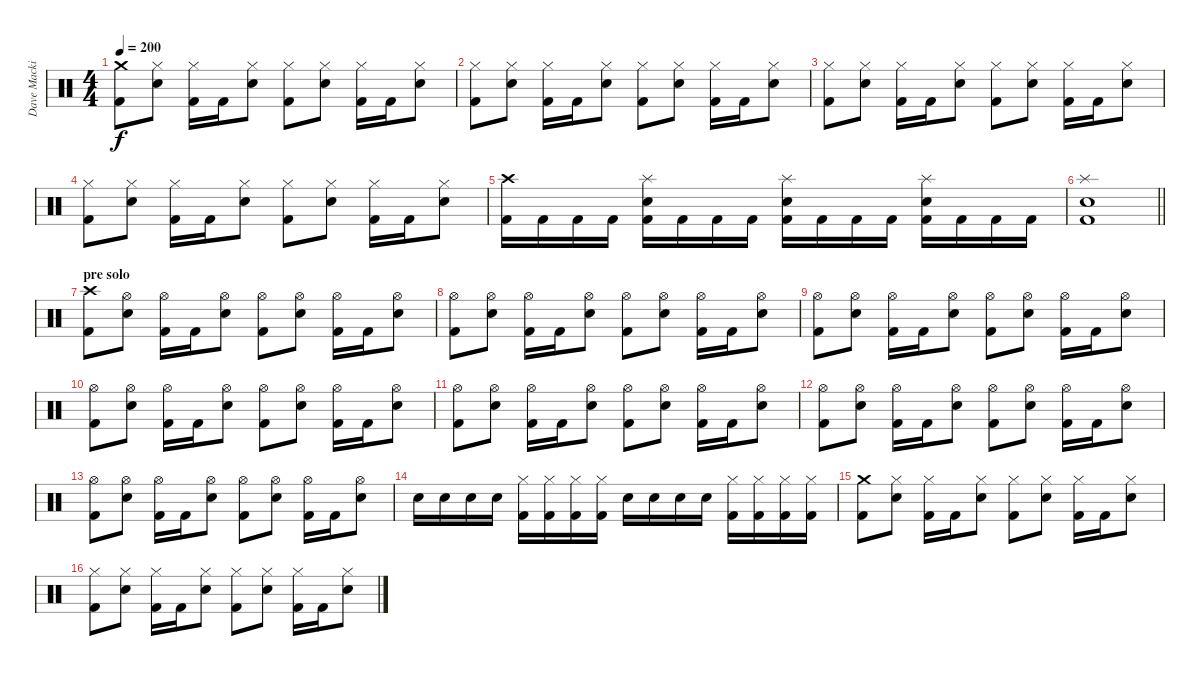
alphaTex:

\track ("Dave Mackintosh" "Dave Macki") {instrument percussion}
\staff {score}
\articulation defaults
\ts (4 4)
\tempo 200
\clef neutral
\ks aminor
("Kick (hit) 2" "Crash medium (hit)").8{dy f} ("Snare (hit) 2" "Hi-Hat (closed)").8 ("Kick (hit) 2" "Hi-Hat (closed)").16 "Kick (hit) 2".16 ("Snare (hit) 2" "Hi-Hat (closed)").8 ("Kick (hit) 2" "Hi-Hat (closed)").8 ("Snare (hit) 2" "Hi-Hat (closed)").8 ("Kick (hit) 2" "Hi-Hat (closed)").16 "Kick (hit) 2".16 ("Snare (hit) 2" "Hi-Hat (closed)").8 |
("Kick (hit) 2" "Hi-Hat (closed)").8 ("Snare (hit) 2" "Hi-Hat (closed)").8 ("Kick (hit) 2" "Hi-Hat (closed)").16 "Kick (hit) 2".16 ("Snare (hit) 2" "Hi-Hat (closed)").8 ("Kick (hit) 2" "Hi-Hat (closed)").8 ("Snare (hit) 2" "Hi-Hat (closed)").8 ("Kick (hit) 2" "Hi-Hat (closed)").16 "Kick (hit) 2".16 ("Snare (hit) 2" "Hi-Hat (closed)").8 |
("Kick (hit) 2" "Hi-Hat (closed)").8 ("Snare (hit) 2" "Hi-Hat (closed)").8 ("Kick (hit) 2" "Hi-Hat (closed)").16 "Kick (hit) 2".16 ("Snare (hit) 2" "Hi-Hat (closed)").8 ("Kick (hit) 2" "Hi-Hat (closed)").8 ("Snare (hit) 2" "Hi-Hat (closed)").8 ("Kick (hit) 2" "Hi-Hat (closed)").16 "Kick (hit) 2".16 ("Snare (hit) 2" "Hi-Hat (closed)").8 |
("Kick (hit) 2" "Hi-Hat (closed)").8 ("Snare (hit) 2" "Hi-Hat (closed)").8 ("Kick (hit) 2" "Hi-Hat (closed)").16 "Kick (hit) 2".16 ("Snare (hit) 2" "Hi-Hat (closed)").8 ("Kick (hit) 2" "Hi-Hat (closed)").8 ("Snare (hit) 2" "Hi-Hat (closed)").8 ("Kick (hit) 2" "Hi-Hat (closed)").16 "Kick (hit) 2".16 ("Snare (hit) 2" "Hi-Hat (closed)").8 |
("Kick (hit) 2" "Crash high (hit)").16 "Kick (hit) 2".16 "Kick (hit) 2".16 "Kick (hit) 2".16 ("Kick (hit) 2" "Snare (hit) 2" "Splash (hit)").16 "Kick (hit) 2".16 "Kick (hit) 2".16 "Kick (hit) 2".16 ("Kick (hit) 2" "Snare (hit) 2" "Splash (hit)").16 "Kick (hit) 2".16 "Kick (hit) 2".16 "Kick (hit) 2".16 ("Kick (hit) 2" "Snare (hit) 2" "Splash (hit)").16 "Kick (hit) 2".16 "Kick (hit) 2".16 "Kick (hit) 2".16 |
\barLineRight lightlight
("Kick (hit) 2" "Snare (hit) 2" "Splash (hit)").1 |
\section ("" "pre solo")
("Kick (hit) 2" "Crash high (hit)").8 ("Snare (hit) 2" "Hi-Hat (open)").8 ("Kick (hit) 2" "Hi-Hat (open)").16 "Kick (hit) 2".16 ("Snare (hit) 2" "Hi-Hat (open)").8 ("Kick (hit) 2" "Hi-Hat (open)").8 ("Snare (hit) 2" "Hi-Hat (open)").8 ("Kick (hit) 2" "Hi-Hat (open)").16 "Kick (hit) 2".16 ("Snare (hit) 2" "Hi-Hat (open)").8 |
("Kick (hit) 2" "Hi-Hat (open)").8 ("Snare (hit) 2" "Hi-Hat (open)").8 ("Kick (hit) 2" "Hi-Hat (open)").16 "Kick (hit) 2".16 ("Snare (hit) 2" "Hi-Hat (open)").8 ("Kick (hit) 2" "Hi-Hat (open)").8 ("Snare (hit) 2" "Hi-Hat (open)").8 ("Kick (hit) 2" "Hi-Hat (open)").16 "Kick (hit) 2".16 ("Snare (hit) 2" "Hi-Hat (open)").8 |
("Kick (hit) 2" "Hi-Hat (open)").8 ("Snare (hit) 2" "Hi-Hat (open)").8 ("Kick (hit) 2" "Hi-Hat (open)").16 "Kick (hit) 2".16 ("Snare (hit) 2" "Hi-Hat (open)").8 ("Kick (hit) 2" "Hi-Hat (open)").8 ("Snare (hit) 2" "Hi-Hat (open)").8 ("Kick (hit) 2" "Hi-Hat (open)").16 "Kick (hit) 2".16 ("Snare (hit) 2" "Hi-Hat (open)").8 |
("Kick (hit) 2" "Hi-Hat (open)").8 ("Snare (hit) 2" "Hi-Hat (open)").8 ("Kick (hit) 2" "Hi-Hat (open)").16 "Kick (hit) 2".16 ("Snare (hit) 2" "Hi-Hat (open)").8 ("Kick (hit) 2" "Hi-Hat (open)").8 ("Snare (hit) 2" "Hi-Hat (open)").8 ("Kick (hit) 2" "Hi-Hat (open)").16 "Kick (hit) 2".16 ("Snare (hit) 2" "Hi-Hat (open)").8 |
("Kick (hit) 2" "Hi-Hat (open)").8 ("Snare (hit) 2" "Hi-Hat (open)").8 ("Kick (hit) 2" "Hi-Hat (open)").16 "Kick (hit) 2".16 ("Snare (hit) 2" "Hi-Hat (open)").8 ("Kick (hit) 2" "Hi-Hat (open)").8 ("Snare (hit) 2" "Hi-Hat (open)").8 ("Kick (hit) 2" "Hi-Hat (open)").16 "Kick (hit) 2".16 ("Snare (hit) 2" "Hi-Hat (open)").8 |
("Kick (hit) 2" "Hi-Hat (open)").8 ("Snare (hit) 2" "Hi-Hat (open)").8 ("Kick (hit) 2" "Hi-Hat (open)").16 "Kick (hit) 2".16 ("Snare (hit) 2" "Hi-Hat (open)").8 ("Kick (hit) 2" "Hi-Hat (open)").8 ("Snare (hit) 2" "Hi-Hat (open)").8 ("Kick (hit) 2" "Hi-Hat (open)").16 "Kick (hit) 2".16 ("Snare (hit) 2" "Hi-Hat (open)").8 |
("Kick (hit) 2" "Hi-Hat (open)").8 ("Snare (hit) 2" "Hi-Hat (open)").8 ("Kick (hit) 2" "Hi-Hat (open)").16 "Kick (hit) 2".16 ("Snare (hit) 2" "Hi-Hat (open)").8 ("Kick (hit) 2" "Hi-Hat (open)").8 ("Snare (hit) 2" "Hi-Hat (open)").8 ("Kick (hit) 2" "Hi-Hat (open)").16 "Kick (hit) 2".16 ("Snare (hit) 2" "Hi-Hat (open)").8 |
"Snare (hit) 2".16 "Snare (hit) 2".16 "Snare (hit) 2".16 "Snare (hit) 2".16 ("Kick (hit) 2" "Hi-Hat (closed)").16 ("Kick (hit) 2" "Hi-Hat (closed)").16 ("Kick (hit) 2" "Hi-Hat (closed)").16 ("Kick (hit) 2" "Hi-Hat (closed)").16 "Snare (hit) 2".16 "Snare (hit) 2".16 "Snare (hit) 2".16 "Snare (hit) 2".16 ("Kick (hit) 2" "Hi-Hat (closed)").16 ("Kick (hit) 2" "Hi-Hat (closed)").16 ("Kick (hit) 2" "Hi-Hat (closed)").16 ("Kick (hit) 2" "Hi-Hat (closed)").16 |
("Kick (hit) 2" "Crash medium (hit)").8 ("Snare (hit) 2" "Hi-Hat (closed)").8 ("Kick (hit) 2" "Hi-Hat (closed)").16 "Kick (hit) 2".16 ("Snare (hit) 2" "Hi-Hat (closed)").8 ("Kick (hit) 2" "Hi-Hat (closed)").8 ("Snare (hit) 2" "Hi-Hat (closed)").8 ("Kick (hit) 2" "Hi-Hat (closed)").16 "Kick (hit) 2".16 ("Snare (hit) 2" "Hi-Hat (closed)").8 |
("Kick (hit) 2" "Hi-Hat (closed)").8 ("Snare (hit) 2" "Hi-Hat (closed)").8 ("Kick (hit) 2" "Hi-Hat (closed)").16 "Kick (hit) 2".16 ("Snare (hit) 2" "Hi-Hat (closed)").8 ("Kick (hit) 2" "Hi-Hat (closed)").8 ("Snare (hit) 2" "Hi-Hat (closed)").8 ("Kick (hit) 2" "Hi-Hat (closed)").16 "Kick (hit) 2".16 ("Snare (hit) 2" "Hi-Hat (closed)").8
